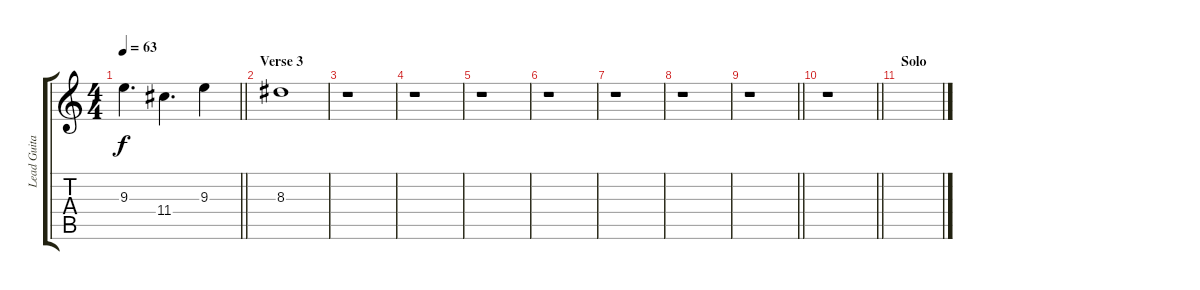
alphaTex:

\track ("Lead Guitar 1" "Lead Guita") {instrument electricguitarjazz}
\staff {score tabs}
\tuning (E4 B3 G3 D3 A2 E2) {hide}
\ts (4 4)
\tempo 63
\clef g2
\barLineRight lightlight
\ks c
9.3.4{d dy f} 11.4.4{d} 9.3.4 |
\section ("" "Verse 3")
8.3.1 |
r.1 |
r.1 |
r.1 |
r.1 |
r.1 |
r.1 |
\barLineRight lightlight
r.1 |
\barLineRight lightlight
r.1 |
\section ("" "Solo")
